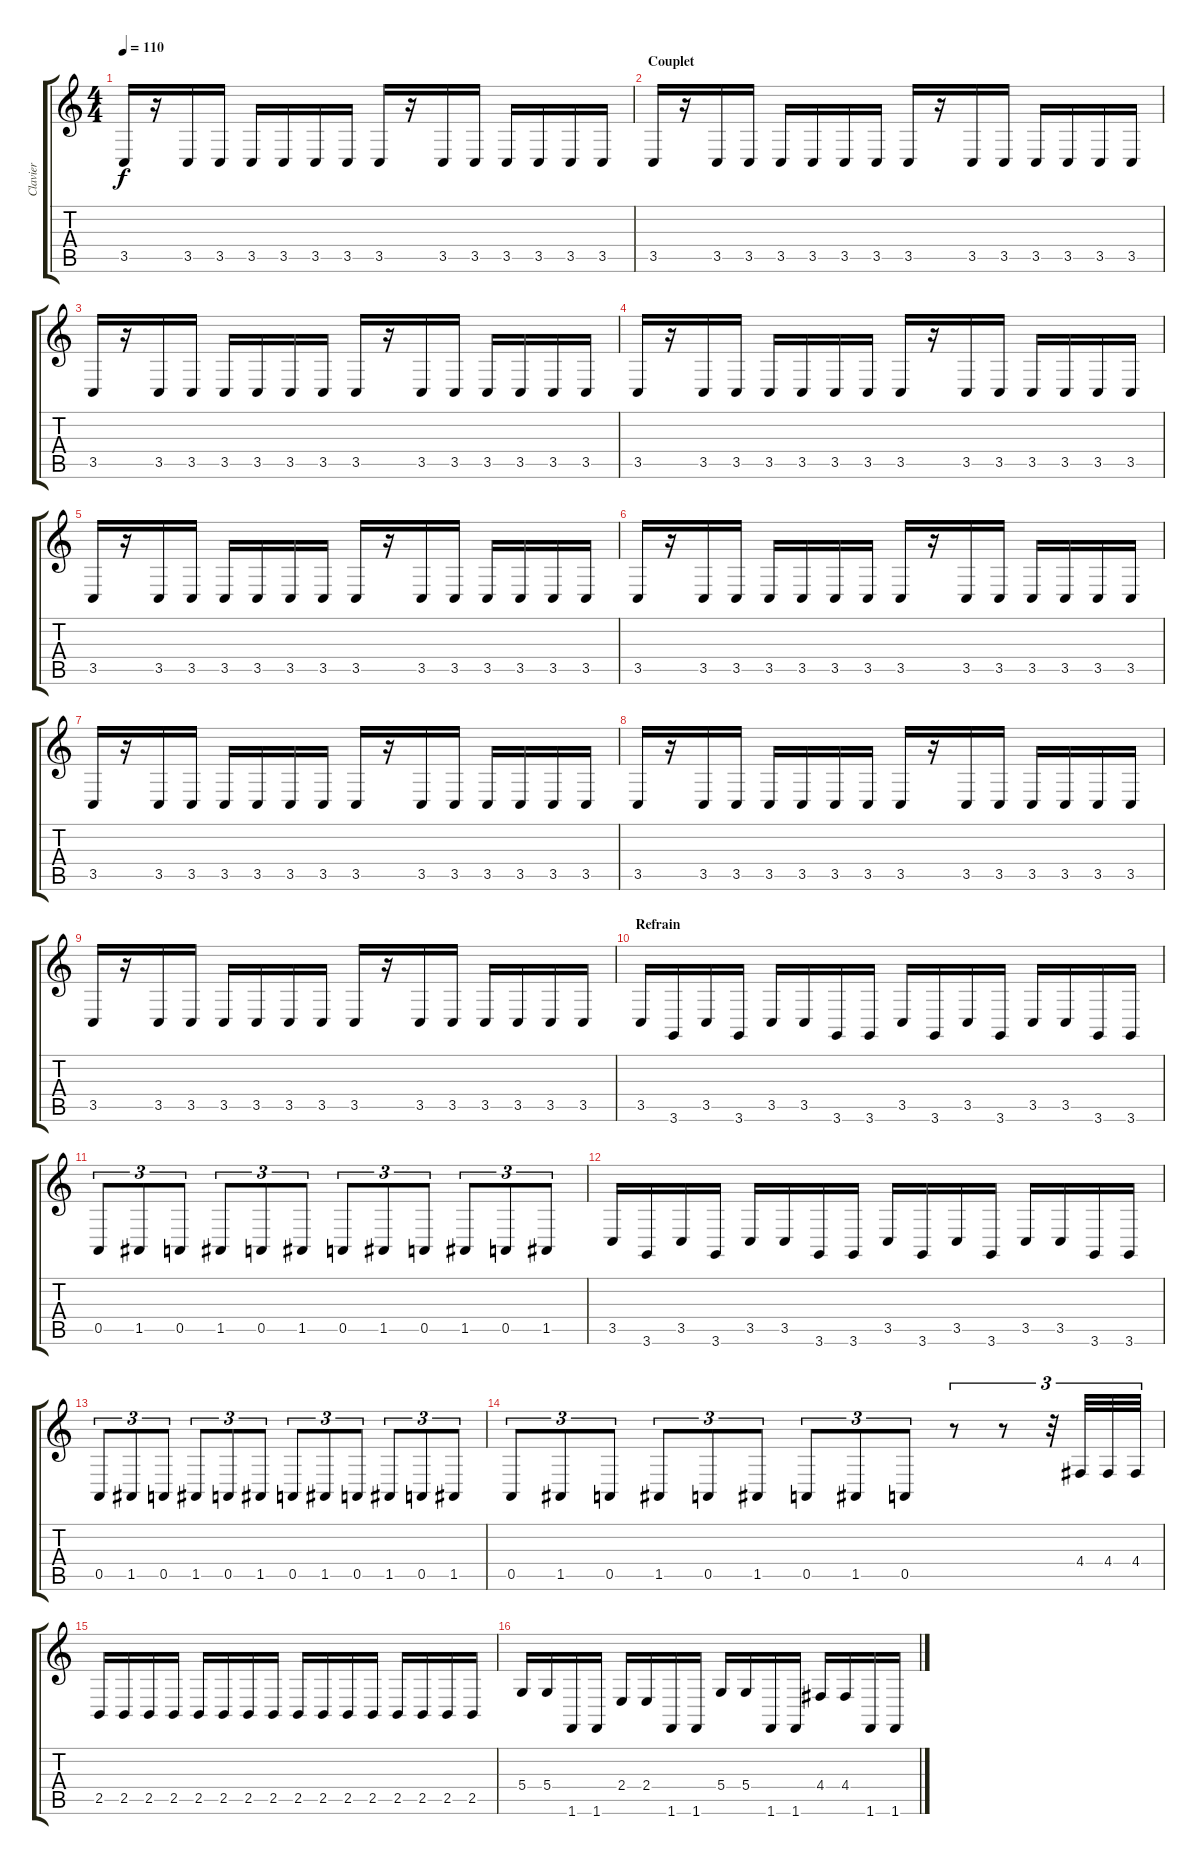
\track ("Clavier" "Clavier") {instrument kalimba}
\staff {score tabs}
\tuning (E4 B3 G3 D3 A2 E2) {hide}
\ts (4 4)
\tempo 110
\clef g2
\ks c
3.5.16{dy f} r.16 3.5.16 3.5.16 3.5.16 3.5.16 3.5.16 3.5.16 3.5.16 r.16 3.5.16 3.5.16 3.5.16 3.5.16 3.5.16 3.5.16 |
\section ("" "Couplet")
3.5.16 r.16 3.5.16 3.5.16 3.5.16 3.5.16 3.5.16 3.5.16 3.5.16 r.16 3.5.16 3.5.16 3.5.16 3.5.16 3.5.16 3.5.16 |
3.5.16 r.16 3.5.16 3.5.16 3.5.16 3.5.16 3.5.16 3.5.16 3.5.16 r.16 3.5.16 3.5.16 3.5.16 3.5.16 3.5.16 3.5.16 |
3.5.16 r.16 3.5.16 3.5.16 3.5.16 3.5.16 3.5.16 3.5.16 3.5.16 r.16 3.5.16 3.5.16 3.5.16 3.5.16 3.5.16 3.5.16 |
3.5.16 r.16 3.5.16 3.5.16 3.5.16 3.5.16 3.5.16 3.5.16 3.5.16 r.16 3.5.16 3.5.16 3.5.16 3.5.16 3.5.16 3.5.16 |
3.5.16 r.16 3.5.16 3.5.16 3.5.16 3.5.16 3.5.16 3.5.16 3.5.16 r.16 3.5.16 3.5.16 3.5.16 3.5.16 3.5.16 3.5.16 |
3.5.16 r.16 3.5.16 3.5.16 3.5.16 3.5.16 3.5.16 3.5.16 3.5.16 r.16 3.5.16 3.5.16 3.5.16 3.5.16 3.5.16 3.5.16 |
3.5.16 r.16 3.5.16 3.5.16 3.5.16 3.5.16 3.5.16 3.5.16 3.5.16 r.16 3.5.16 3.5.16 3.5.16 3.5.16 3.5.16 3.5.16 |
3.5.16 r.16 3.5.16 3.5.16 3.5.16 3.5.16 3.5.16 3.5.16 3.5.16 r.16 3.5.16 3.5.16 3.5.16 3.5.16 3.5.16 3.5.16 |
\section ("" "Refrain")
3.5.16 3.6.16 3.5.16 3.6.16 3.5.16 3.5.16 3.6.16 3.6.16 3.5.16 3.6.16 3.5.16 3.6.16 3.5.16 3.5.16 3.6.16 3.6.16 |
0.5.8{tu (3 2)} 1.5.8{tu (3 2)} 0.5.8{tu (3 2)} 1.5.8{tu (3 2)} 0.5.8{tu (3 2)} 1.5.8{tu (3 2)} 0.5.8{tu (3 2)} 1.5.8{tu (3 2)} 0.5.8{tu (3 2)} 1.5.8{tu (3 2)} 0.5.8{tu (3 2)} 1.5.8{tu (3 2)} |
3.5.16 3.6.16 3.5.16 3.6.16 3.5.16 3.5.16 3.6.16 3.6.16 3.5.16 3.6.16 3.5.16 3.6.16 3.5.16 3.5.16 3.6.16 3.6.16 |
0.5.8{tu (3 2)} 1.5.8{tu (3 2)} 0.5.8{tu (3 2)} 1.5.8{tu (3 2)} 0.5.8{tu (3 2)} 1.5.8{tu (3 2)} 0.5.8{tu (3 2)} 1.5.8{tu (3 2)} 0.5.8{tu (3 2)} 1.5.8{tu (3 2)} 0.5.8{tu (3 2)} 1.5.8{tu (3 2)} |
0.5.8{tu (3 2)} 1.5.8{tu (3 2)} 0.5.8{tu (3 2)} 1.5.8{tu (3 2)} 0.5.8{tu (3 2)} 1.5.8{tu (3 2)} 0.5.8{tu (3 2)} 1.5.8{tu (3 2)} 0.5.8{tu (3 2)} r.8{tu (3 2)} r.8{tu (3 2)} r.32{tu (3 2)} 4.4.32{tu (3 2)} 4.4.32{tu (3 2)} 4.4.32{tu (3 2)} |
2.5.16 2.5.16 2.5.16 2.5.16 2.5.16 2.5.16 2.5.16 2.5.16 2.5.16 2.5.16 2.5.16 2.5.16 2.5.16 2.5.16 2.5.16 2.5.16 |
5.4.16 5.4.16 1.6.16 1.6.16 2.4.16 2.4.16 1.6.16 1.6.16 5.4.16 5.4.16 1.6.16 1.6.16 4.4.16 4.4.16 1.6.16 1.6.16
